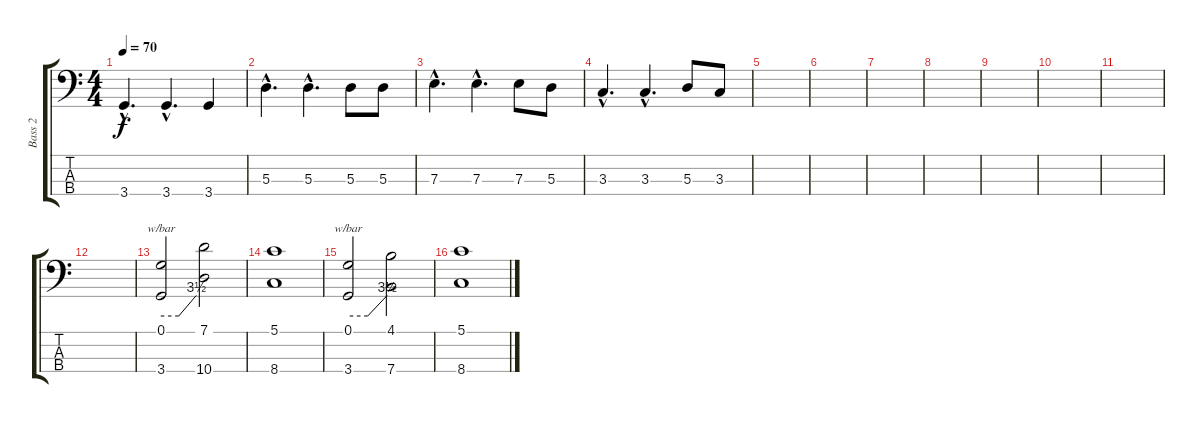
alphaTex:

\track ("Bass 2" "Bass 2") {instrument electricbasspick}
\staff {score tabs}
\tuning (G2 D2 A1 E1) {hide}
\ts (4 4)
\tempo 70
\clef f4
\ks c
3.4{hac}.4{d dy f} 3.4{hac}.4{d} 3.4.4 |
5.3{hac}.4{d} 5.3{hac}.4{d} 5.3.8 5.3.8 |
7.3{hac}.4{d} 7.3{hac}.4{d} 7.3.8 5.3.8 |
3.3{hac}.4{d} 3.3{hac}.4{d} 5.3.8 3.3.8 |
|
|
|
|
|
|
|
|
(0.1 3.4).2{tbe (custom default 0 0 30 0 60 14)} (7.1 10.4).2 |
(5.1 8.4).1 |
(0.1 3.4).2{tbe (custom default 0 0 30 0 60 14)} (4.1 7.4).2 |
(5.1 8.4).1
